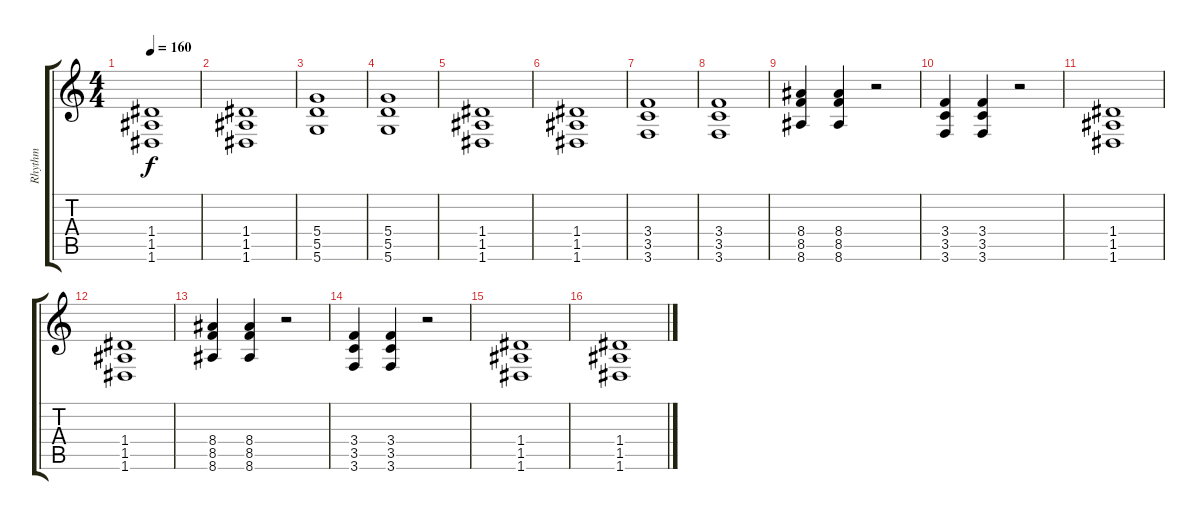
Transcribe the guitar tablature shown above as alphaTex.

\track ("Rhythm " "Rhythm ") {instrument acousticguitarnylon}
\staff {score tabs}
\tuning (E4 B3 G3 D3 A2 D2) {hide}
\ts (4 4)
\tempo 160
\clef g2
\ks c
(1.4 1.5 1.6).1{dy f} |
(1.4 1.5 1.6).1 |
(5.4 5.5 5.6).1 |
(5.4 5.5 5.6).1 |
(1.4 1.5 1.6).1 |
(1.4 1.5 1.6).1 |
(3.4 3.5 3.6).1 |
(3.4 3.5 3.6).1 |
(8.4 8.5 8.6).4{instrument overdrivenguitar} (8.4 8.5 8.6).4 r.2 |
(3.4 3.5 3.6).4 (3.4 3.5 3.6).4 r.2 |
(1.4 1.5 1.6).1 |
(1.4 1.5 1.6).1 |
(8.4 8.5 8.6).4 (8.4 8.5 8.6).4 r.2 |
(3.4 3.5 3.6).4 (3.4 3.5 3.6).4 r.2 |
(1.4 1.5 1.6).1 |
(1.4 1.5 1.6).1
